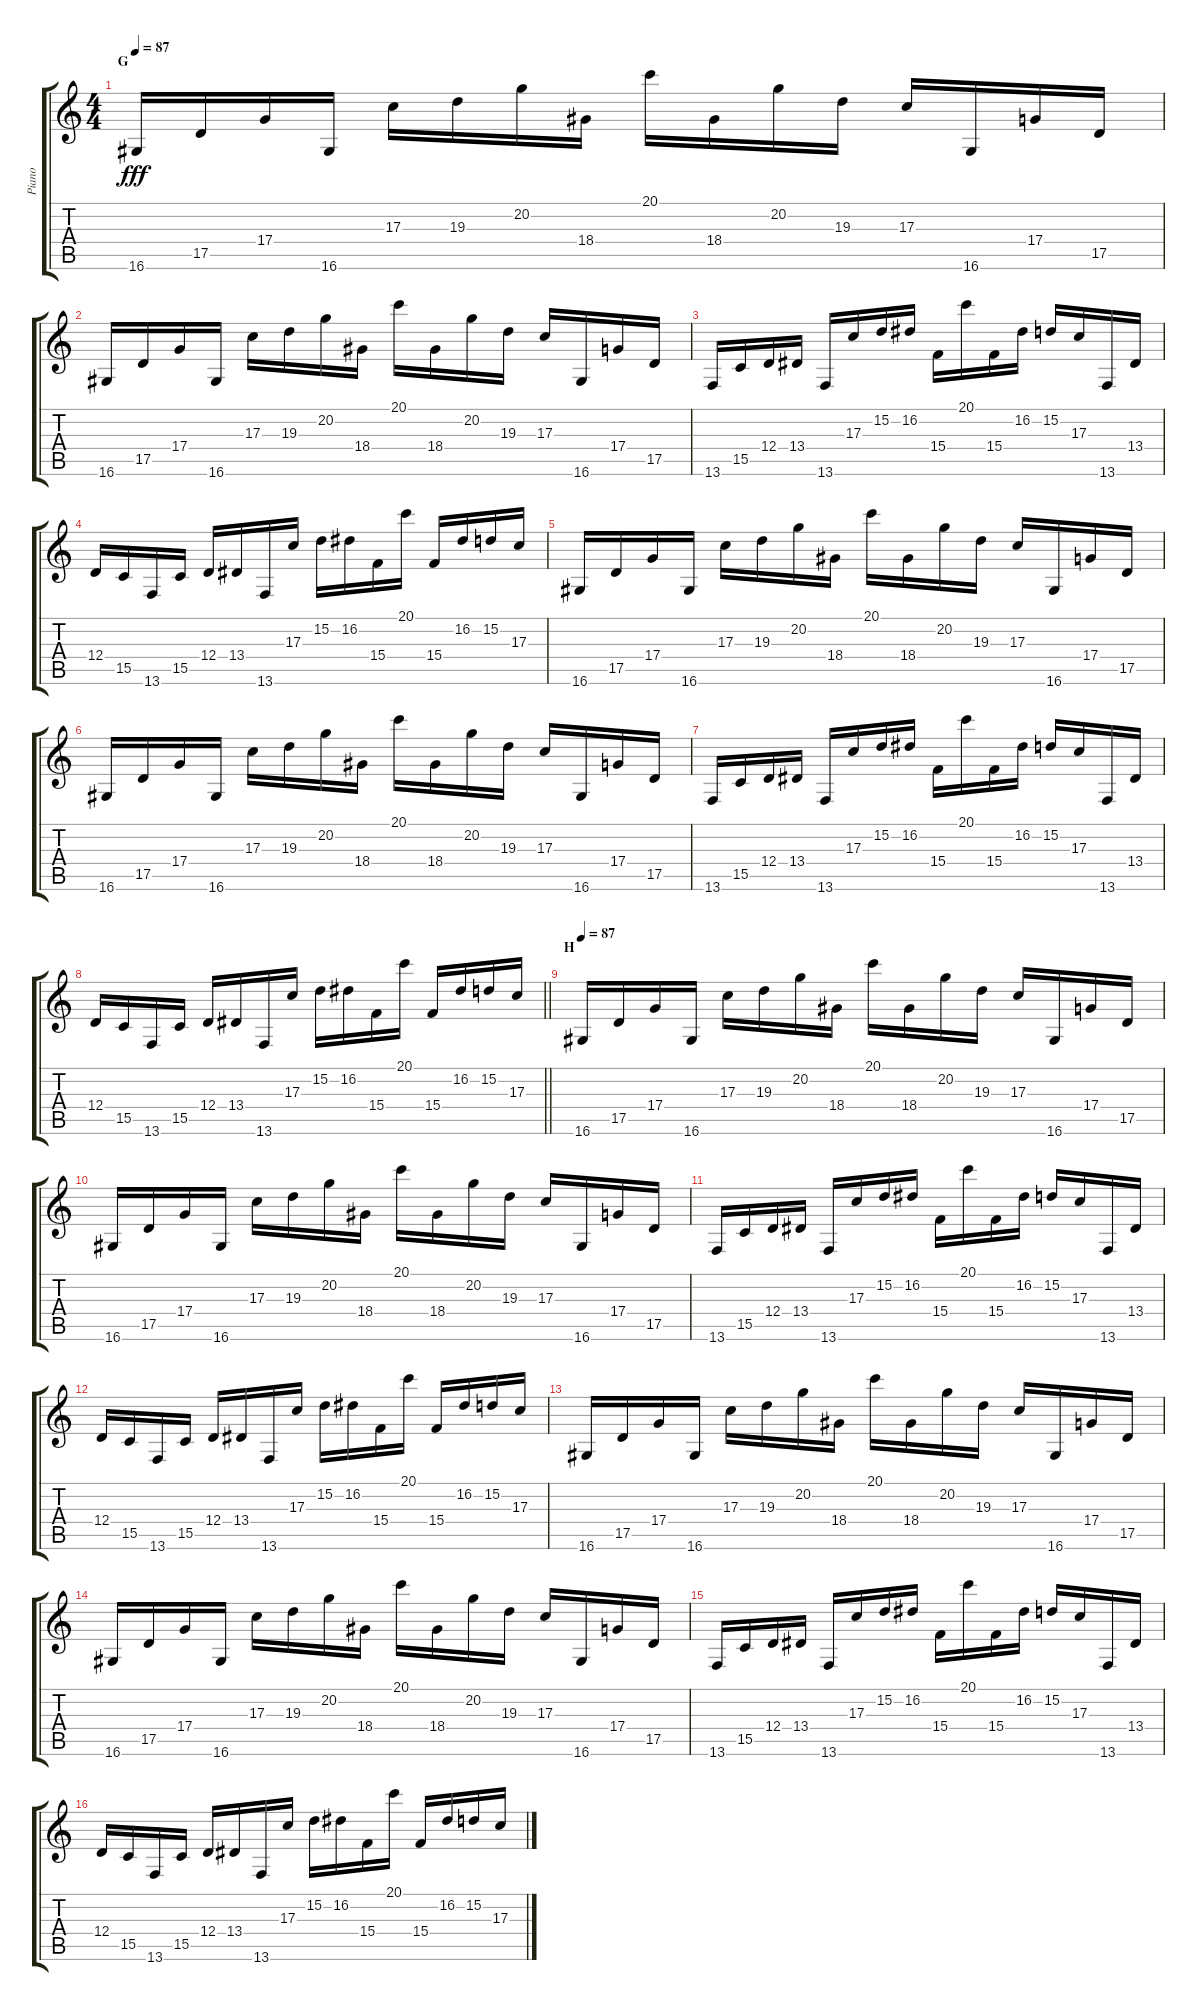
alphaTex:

\track ("Piano" "Piano") {instrument acousticgrandpiano}
\staff {score tabs}
\tuning (E4 B3 G3 D3 A2 E2) {hide}
\ts (4 4)
\section ("" "G")
\tempo 87
\clef g2
\ks c
16.6.16{dy fff} 17.5.16 17.4.16 16.6.16 17.3.16 19.3.16 20.2.16 18.4.16 20.1.16 18.4.16 20.2.16 19.3.16 17.3.16 16.6.16 17.4.16 17.5.16 |
16.6.16 17.5.16 17.4.16 16.6.16 17.3.16 19.3.16 20.2.16 18.4.16 20.1.16 18.4.16 20.2.16 19.3.16 17.3.16 16.6.16 17.4.16 17.5.16 |
13.6.16 15.5.16 12.4.16 13.4.16 13.6.16 17.3.16 15.2.16 16.2.16 15.4.16 20.1.16 15.4.16 16.2.16 15.2.16 17.3.16 13.6.16 13.4.16 |
12.4.16 15.5.16 13.6.16 15.5.16 12.4.16 13.4.16 13.6.16 17.3.16 15.2.16 16.2.16 15.4.16 20.1.16 15.4.16 16.2.16 15.2.16 17.3.16 |
16.6.16 17.5.16 17.4.16 16.6.16 17.3.16 19.3.16 20.2.16 18.4.16 20.1.16 18.4.16 20.2.16 19.3.16 17.3.16 16.6.16 17.4.16 17.5.16 |
16.6.16 17.5.16 17.4.16 16.6.16 17.3.16 19.3.16 20.2.16 18.4.16 20.1.16 18.4.16 20.2.16 19.3.16 17.3.16 16.6.16 17.4.16 17.5.16 |
13.6.16 15.5.16 12.4.16 13.4.16 13.6.16 17.3.16 15.2.16 16.2.16 15.4.16 20.1.16 15.4.16 16.2.16 15.2.16 17.3.16 13.6.16 13.4.16 |
\barLineRight lightlight
12.4.16 15.5.16 13.6.16 15.5.16 12.4.16 13.4.16 13.6.16 17.3.16 15.2.16 16.2.16 15.4.16 20.1.16 15.4.16 16.2.16 15.2.16 17.3.16 |
\section ("" "H")
\tempo 87
16.6.16 17.5.16 17.4.16 16.6.16 17.3.16 19.3.16 20.2.16 18.4.16 20.1.16 18.4.16 20.2.16 19.3.16 17.3.16 16.6.16 17.4.16 17.5.16 |
16.6.16 17.5.16 17.4.16 16.6.16 17.3.16 19.3.16 20.2.16 18.4.16 20.1.16 18.4.16 20.2.16 19.3.16 17.3.16 16.6.16 17.4.16 17.5.16 |
13.6.16 15.5.16 12.4.16 13.4.16 13.6.16 17.3.16 15.2.16 16.2.16 15.4.16 20.1.16 15.4.16 16.2.16 15.2.16 17.3.16 13.6.16 13.4.16 |
12.4.16 15.5.16 13.6.16 15.5.16 12.4.16 13.4.16 13.6.16 17.3.16 15.2.16 16.2.16 15.4.16 20.1.16 15.4.16 16.2.16 15.2.16 17.3.16 |
16.6.16 17.5.16 17.4.16 16.6.16 17.3.16 19.3.16 20.2.16 18.4.16 20.1.16 18.4.16 20.2.16 19.3.16 17.3.16 16.6.16 17.4.16 17.5.16 |
16.6.16 17.5.16 17.4.16 16.6.16 17.3.16 19.3.16 20.2.16 18.4.16 20.1.16 18.4.16 20.2.16 19.3.16 17.3.16 16.6.16 17.4.16 17.5.16 |
13.6.16 15.5.16 12.4.16 13.4.16 13.6.16 17.3.16 15.2.16 16.2.16 15.4.16 20.1.16 15.4.16 16.2.16 15.2.16 17.3.16 13.6.16 13.4.16 |
12.4.16 15.5.16 13.6.16 15.5.16 12.4.16 13.4.16 13.6.16 17.3.16 15.2.16 16.2.16 15.4.16 20.1.16 15.4.16 16.2.16 15.2.16 17.3.16
